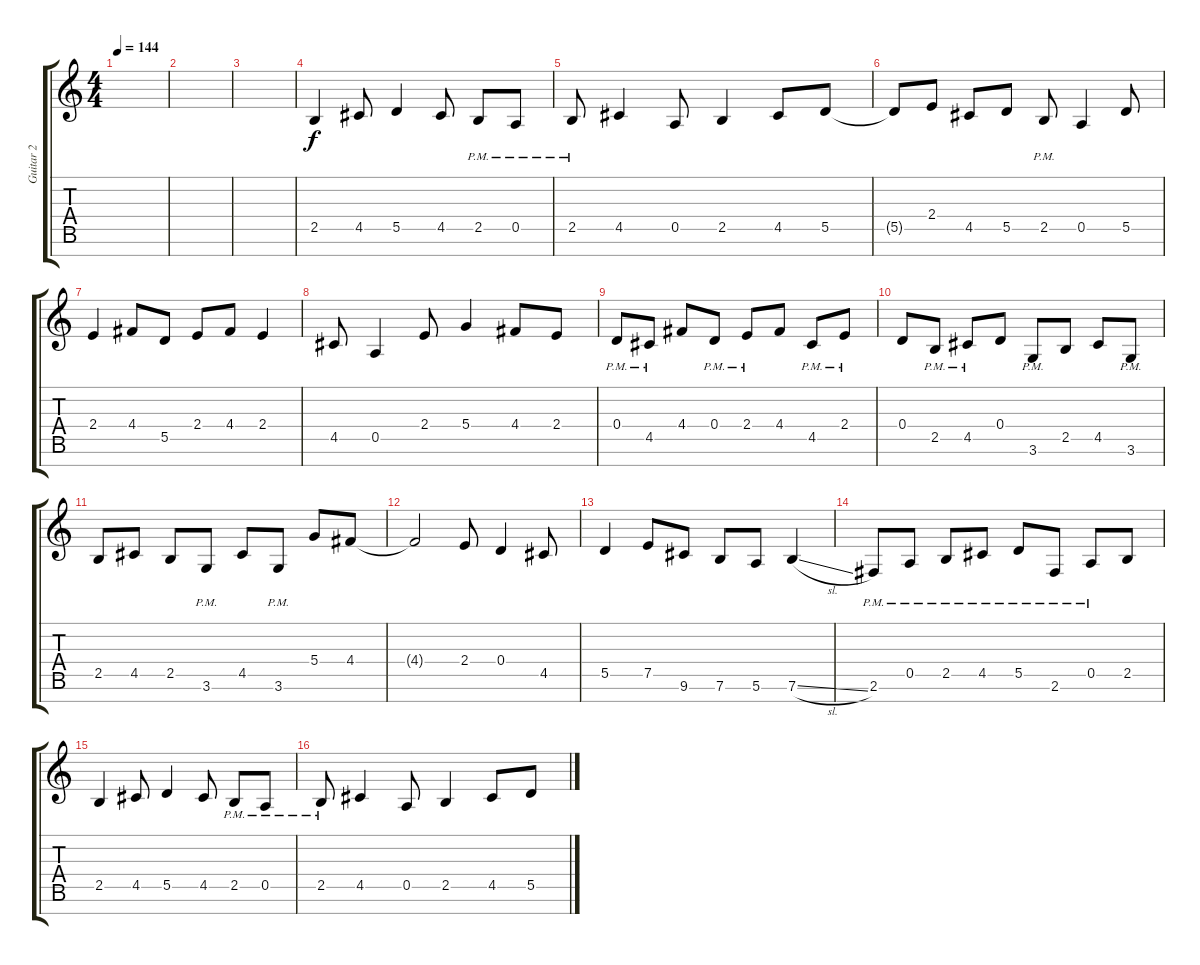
\track ("Guitar 2" "Guitar 2") {instrument distortionguitar}
\staff {score tabs}
\tuning (E4 B3 G3 D3 A2 E2 B1) {hide}
\ts (4 4)
\tempo 144
\clef g2
\ks c
|
|
|
2.5.4 4.5.8 5.5.4 4.5.8 2.5{pm}.8 0.5{pm}.8 |
2.5{pm}.8 4.5.4 0.5.8 2.5.4 4.5.8 5.5.8 |
5.5{t}.8 2.4.8 4.5.8 5.5.8 2.5{pm}.8 0.5.4 5.5.8 |
2.4.4 4.4.8 5.5.8 2.4.8 4.4.8 2.4.4 |
4.5.8 0.5.4 2.4.8 5.4.4 4.4.8 2.4.8 |
0.4{pm}.8 4.5{pm}.8 4.4.8 0.4{pm}.8 2.4{pm}.8 4.4.8 4.5{pm}.8 2.4{pm}.8 |
0.4.8 2.5{pm}.8 4.5{pm}.8 0.4.8 3.6{pm}.8 2.5.8 4.5.8 3.6{pm}.8 |
2.5.8 4.5.8 2.5.8 3.6{pm}.8 4.5.8 3.6{pm}.8 5.4.8 4.4.8 |
4.4{t}.2 2.4.8 0.4.4 4.5.8 |
5.5.4 7.5.8 9.6.8 7.6.8 5.6.8 7.6{sl}.4 |
2.6{pm}.8 0.5{pm}.8 2.5{pm}.8 4.5{pm}.8 5.5{pm}.8 2.6{pm}.8 0.5{pm}.8 2.5.8 |
2.5.4 4.5.8 5.5.4 4.5.8 2.5{pm}.8 0.5{pm}.8 |
2.5{pm}.8 4.5.4 0.5.8 2.5.4 4.5.8 5.5.8
